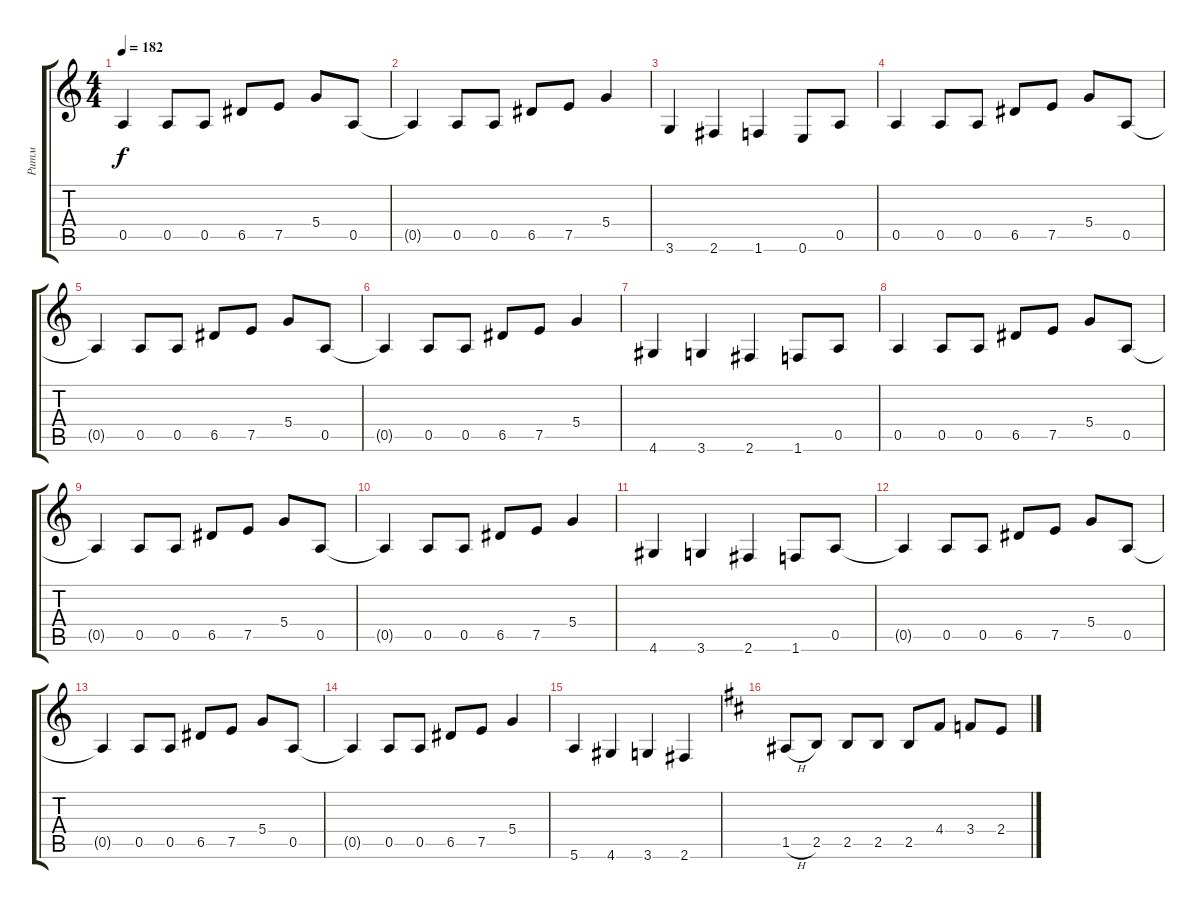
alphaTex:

\track ("Ритм" "Ритм") {instrument distortionguitar}
\staff {score tabs}
\tuning (E4 B3 G3 D3 A2 E2) {hide}
\ts (4 4)
\tempo 182
\clef g2
\ks c
0.5{t}.4{dy f} 0.5.8 0.5.8 6.5.8 7.5.8 5.4.8 0.5.8 |
0.5{t}.4 0.5.8 0.5.8 6.5.8 7.5.8 5.4.4 |
3.6.4 2.6.4 1.6.4 0.6.8 0.5.8 |
0.5.4 0.5.8 0.5.8 6.5.8 7.5.8 5.4.8 0.5.8 |
0.5{t}.4 0.5.8 0.5.8 6.5.8 7.5.8 5.4.8 0.5.8 |
0.5{t}.4 0.5.8 0.5.8 6.5.8 7.5.8 5.4.4 |
4.6.4 3.6.4 2.6.4 1.6.8 0.5.8 |
0.5.4 0.5.8 0.5.8 6.5.8 7.5.8 5.4.8 0.5.8 |
0.5{t}.4 0.5.8 0.5.8 6.5.8 7.5.8 5.4.8 0.5.8 |
0.5{t}.4 0.5.8 0.5.8 6.5.8 7.5.8 5.4.4 |
4.6.4 3.6.4 2.6.4 1.6.8 0.5.8 |
0.5{t}.4 0.5.8 0.5.8 6.5.8 7.5.8 5.4.8 0.5.8 |
0.5{t}.4 0.5.8 0.5.8 6.5.8 7.5.8 5.4.8 0.5.8 |
0.5{t}.4 0.5.8 0.5.8 6.5.8 7.5.8 5.4.4 |
5.6.4 4.6.4 3.6.4 2.6.4 |
\ks d
1.5{h}.8 2.5.8 2.5.8 2.5.8 2.5.8 4.4.8 3.4.8 2.4.8
